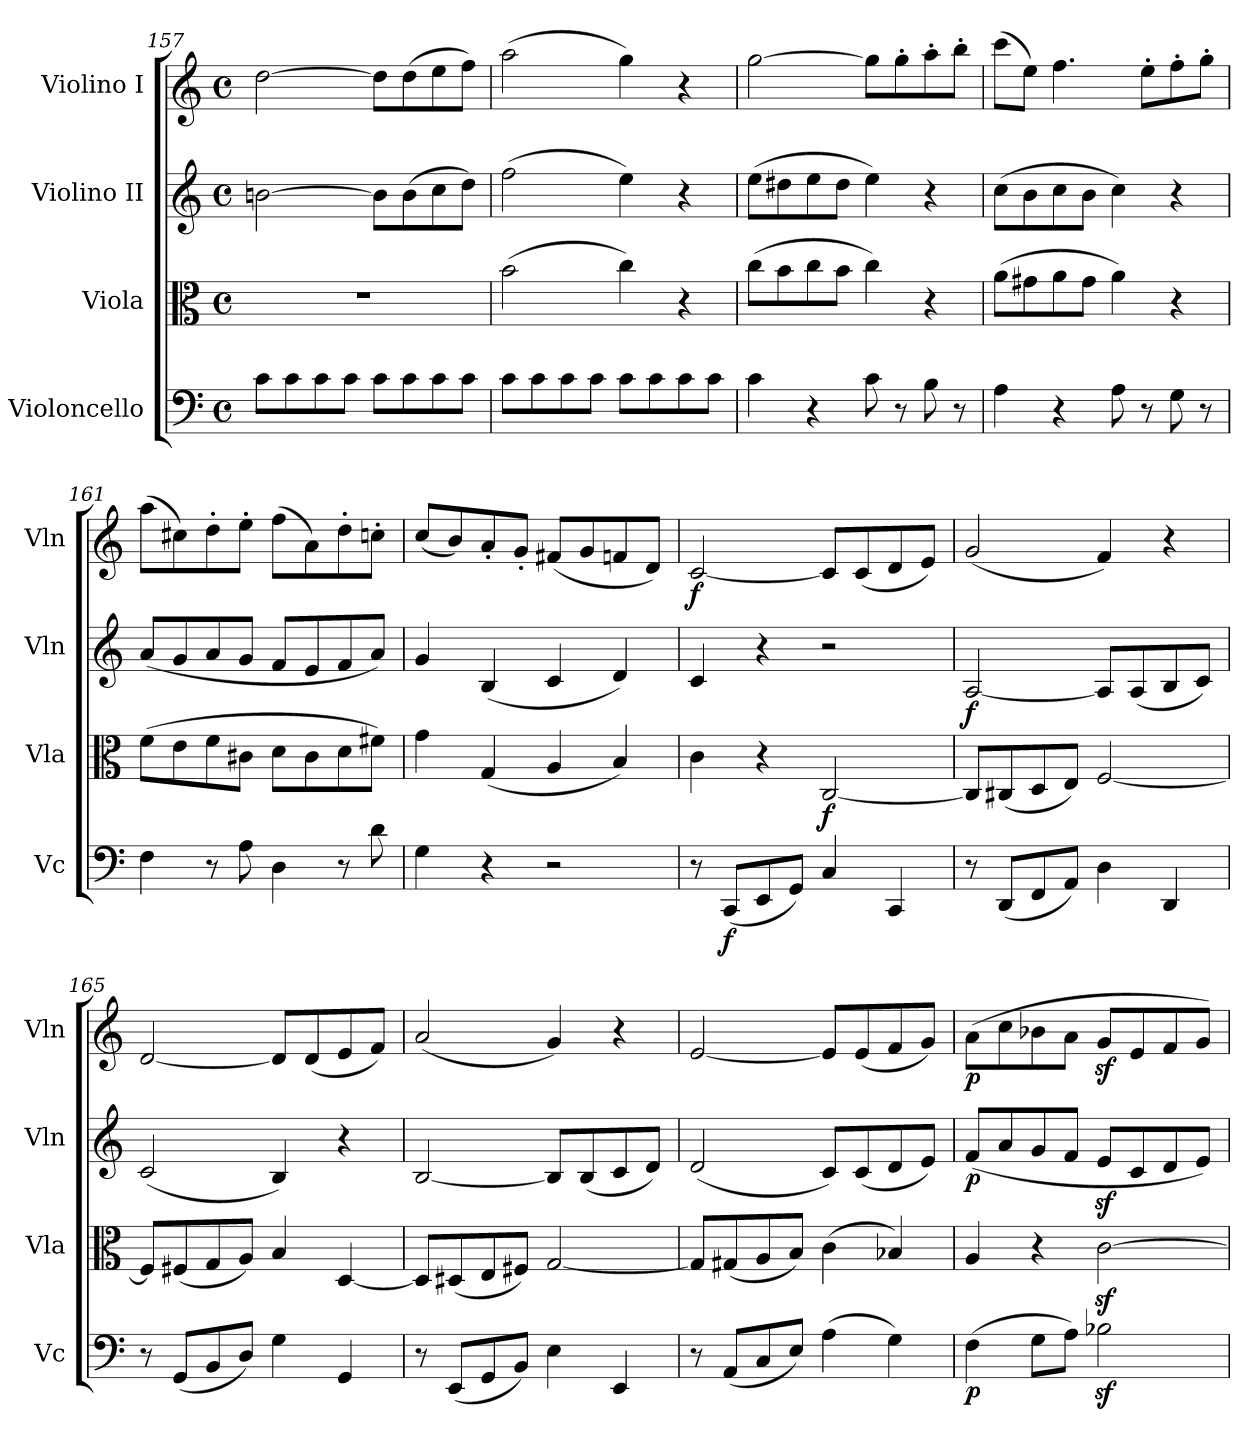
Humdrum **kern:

**kern	**dynam	**kern	**dynam	**kern	**dynam	**kern	**dynam
*part4	*part4	*part3	*part3	*part2	*part2	*part1	*part1
*staff4	*staff4	*staff3	*staff3	*staff2	*staff2	*staff1	*staff1
*I"Violoncello	*	*I"Viola	*	*I"Violino II	*	*I"Violino I	*
*I'Vc	*	*I'Vla	*	*I'Vln	*	*I'Vln	*
!!LO:PB:g=z
*clefF4	*	*clefC3	*	*clefG2	*	*clefG2	*
*k[]	*	*k[]	*	*k[]	*	*k[]	*
*C:	*	*C:	*	*C:	*	*C:	*
*M4/4	*	*M4/4	*	*M4/4	*	*M4/4	*
*met(c)	*	*met(c)	*	*met(c)	*	*met(c)	*
=157	=157	=157	=157	=157	=157	=157	=157
8cL	.	1r	.	[2bn	.	[2dd	.
8c	.	.	.	.	.	.	.
8c	.	.	.	.	.	.	.
8cJ	.	.	.	.	.	.	.
8cL	.	.	.	8bL]	.	8ddL]	.
8c	.	.	.	(8b	.	(8dd	.
8c	.	.	.	8cc	.	8ee	.
8cJ	.	.	.	8ddJ)	.	8ffJ)	.
=158	=158	=158	=158	=158	=158	=158	=158
8cL	.	(2b	.	(2ff	.	(2aa	.
8c	.	.	.	.	.	.	.
8c	.	.	.	.	.	.	.
8cJ	.	.	.	.	.	.	.
8cL	.	4cc)	.	4ee)	.	4gg)	.
8c	.	.	.	.	.	.	.
8c	.	4r	.	4r	.	4r	.
8cJ	.	.	.	.	.	.	.
=159	=159	=159	=159	=159	=159	=159	=159
4c	.	(8ccL	.	(8eeL	.	[2gg	.
.	.	8b	.	8dd#X	.	.	.
4r	.	8cc	.	8ee	.	.	.
.	.	8bJ	.	8dd#J	.	.	.
8c	.	4cc)	.	4ee)	.	8ggL]	.
8r	.	.	.	.	.	8gg'	.
8B	.	4r	.	4r	.	8aa'	.
8r	.	.	.	.	.	8bb'J	.
=160	=160	=160	=160	=160	=160	=160	=160
4A	.	(8aL	.	(8ccL	.	(8cccL	.
.	.	8g#X	.	8b	.	8eeJ)	.
4r	.	8a	.	8cc	.	4.ff	.
.	.	8g#J	.	8bJ	.	.	.
8A	.	4a)	.	4cc)	.	.	.
8r	.	.	.	.	.	8ee'L	.
8G	.	4r	.	4r	.	8ff'	.
8r	.	.	.	.	.	8gg'J	.
=161	=161	=161	=161	=161	=161	=161	=161
4F	.	(8fL	.	(8aL	.	(8aaL	.
.	.	8e	.	8g	.	8cc#X)	.
8r	.	8f	.	8a	.	8dd'	.
8A	.	8c#XJ	.	8gJ	.	8ee'J	.
4D	.	8dL	.	8fL	.	(8ffL	.
.	.	8c#	.	8e	.	8a)	.
8r	.	8d	.	8f	.	8dd'	.
8d	.	8f#XJ)	.	8aJ)	.	8ccn'J	.
=162	=162	=162	=162	=162	=162	=162	=162
4G	.	4g	.	4g	.	(8ccL	.
.	.	.	.	.	.	8b)	.
4r	.	(4G	.	(4B	.	8a'	.
.	.	.	.	.	.	8g'J	.
2r	.	4A	.	4c	.	(8f#XL	.
.	.	.	.	.	.	8g	.
.	.	4B)	.	4d)	.	8fn	.
.	.	.	.	.	.	8dJ)	.
!!LO:LB:g=z
=163	=163	=163	=163	=163	=163	=163	=163
8r	.	4c	.	4c	.	[2c	f
(8CCL	f	.	.	.	.	.	.
8EE	.	4r	.	4r	.	.	.
8GGJ)	.	.	.	.	.	.	.
4C	.	[2C	f	2r	.	8cL]	.
.	.	.	.	.	.	(8c	.
4CC	.	.	.	.	.	8d	.
.	.	.	.	.	.	8eJ)	.
=164	=164	=164	=164	=164	=164	=164	=164
8r	.	8CL]	.	[2A	f	(2g	.
(8DDL	.	(8C#X	.	.	.	.	.
8FF	.	8D	.	.	.	.	.
8AAJ)	.	8EJ)	.	.	.	.	.
4D	.	[2F	.	8AL]	.	4f)	.
.	.	.	.	(8A	.	.	.
4DD	.	.	.	8B	.	4r	.
.	.	.	.	8cJ)	.	.	.
=165	=165	=165	=165	=165	=165	=165	=165
8r	.	8FL]	.	(2c	.	[2d	.
(8GGL	.	(8F#X	.	.	.	.	.
8BB	.	8G	.	.	.	.	.
8DJ)	.	8AJ)	.	.	.	.	.
4G	.	4B	.	4B)	.	8dL]	.
.	.	.	.	.	.	(8d	.
4GG	.	[4D	.	4r	.	8e	.
.	.	.	.	.	.	8fJ)	.
=166	=166	=166	=166	=166	=166	=166	=166
8r	.	8DL]	.	[2B	.	(2a	.
(8EEL	.	(8D#X	.	.	.	.	.
8GG	.	8E	.	.	.	.	.
8BBJ)	.	8F#XJ)	.	.	.	.	.
4E	.	[2G	.	8BL]	.	4g)	.
.	.	.	.	(8B	.	.	.
4EE	.	.	.	8c	.	4r	.
.	.	.	.	8dJ)	.	.	.
=167	=167	=167	=167	=167	=167	=167	=167
8r	.	8GL]	.	(2d	.	[2e	.
(8AAL	.	(8G#X	.	.	.	.	.
8C	.	8A	.	.	.	.	.
8EJ)	.	8BJ)	.	.	.	.	.
(4A	.	(4c	.	8cL)	.	8eL]	.
.	.	.	.	(8c	.	(8e	.
4G)	.	4B-X)	.	8d	.	8f	.
.	.	.	.	8eJ)	.	8gJ)	.
=168	=168	=168	=168	=168	=168	=168	=168
(4F	p	4A	.	(8fL	p	(8a\L	p
.	.	.	.	8a	.	8cc\	.
8GL	.	4r	.	8g	.	8b-X\	.
8AJ)	.	.	.	8fJ	.	8a\J	.
2B-Xz	.	[2cz	.	8ezL	.	8gzL	.
.	.	.	.	8c	.	8e	.
.	.	.	.	8d	.	8f	.
.	.	.	.	8eJ)	.	8gJ)	.
=	=	=	=	=	=	=	=
*-	*-	*-	*-	*-	*-	*-	*-
